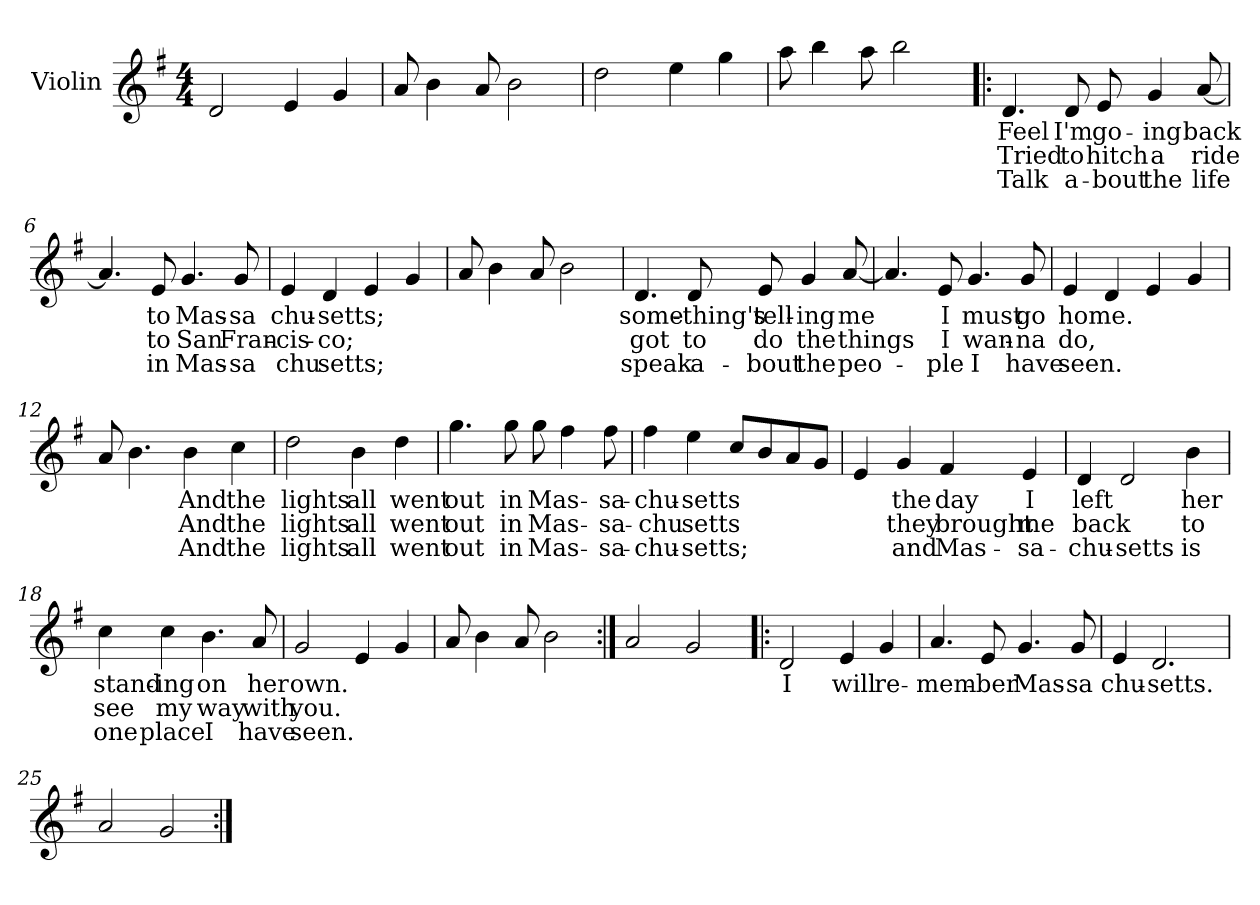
**kern	**text	**text	**text
*part1	*part1	*part1	*part1
*staff1	*staff1	*staff1	*staff1
*I"Violin	*	*	*
*I'Vln	*	*	*
*clefG2	*	*	*
*k[f#]	*	*	*
*G:	*	*	*
*M4/4	*	*	*
=1	=1	=1	=1
2d/	.	.	.
4e/	.	.	.
4g/	.	.	.
=2	=2	=2	=2
8a/	.	.	.
4b\	.	.	.
8a/	.	.	.
2b\	.	.	.
=3	=3	=3	=3
2dd\	.	.	.
4ee\	.	.	.
4gg\	.	.	.
=4	=4	=4	=4
8aa\	.	.	.
4bb\	.	.	.
8aa\	.	.	.
2bb\	.	.	.
!!LO:LB:g=z
=5!|:	=5!|:	=5!|:	=5!|:
4.d/	Feel	Tried	Talk
8d/	I'm	to	a-
8e/	go-	hitch	-bout
4g/	-ing	a	the
[8a/	back	ride	life
=6	=6	=6	=6
4.a/]	.	.	.
8e/	to	to	in
4.g/	Mas-	San	Mas-
8g/	-sa	Fran-	-sa
=7	=7	=7	=7
4e/	chu-	-cis-	chu
4d/	-setts;	-co;	setts;
4e/	.	.	.
4g/	.	.	.
=8	=8	=8	=8
8a/	.	.	.
4b\	.	.	.
8a/	.	.	.
2b\	.	.	.
!!LO:LB:g=z
=9	=9	=9	=9
4.d/	some-	got	speak
8d/	-thing's	to	a-
8e/	tell-	do	-bout
4g/	-ing	the	the
[8a/	me	things	peo-
=10	=10	=10	=10
4.a/]	.	.	.
8e/	I	I	-ple
4.g/	must	wan-	I
8g/	go	-na	have
=11	=11	=11	=11
4e/	home.	do,	seen.
4d/	.	.	.
4e/	.	.	.
4g/	.	.	.
=12	=12	=12	=12
8a/	.	.	.
4.b\	.	.	.
4b\	And	And	And
4cc\	the	the	the
!!LO:LB:g=z
=13	=13	=13	=13
2dd\	lights	lights	lights
4b\	all	all	all
4dd\	went	went	went
=14	=14	=14	=14
4.gg\	out	out	out
8gg\	in	in	in
8gg\	Mas-	Mas-	Mas-
4ff#\	.	.	.
8ff#\	-sa-	-sa-	-sa-
=15	=15	=15	=15
4ff#\	-chu-	-chu	-chu-
4ee\	-setts	setts	-setts;
8cc/L	.	.	.
8b/	.	.	.
8a/	.	.	.
8g/J	.	.	.
=16	=16	=16	=16
4e/	.	.	.
4g/	the	they	and
4f#/	day	brought	Mas-
4e/	I	me	-sa-
!!LO:LB:g=z
=17	=17	=17	=17
4d/	left	back	-chu-
2d/	.	.	-setts
4b\	her	to	is
=18	=18	=18	=18
4cc\	stand-	see	one
4cc\	-ing	my	place
4.b\	on	way	I
8a/	her	with	have
=19	=19	=19	=19
2g/	own.	you.	seen.
4e/	.	.	.
4g/	.	.	.
=20	=20	=20	=20
8a/	.	.	.
4b\	.	.	.
8a/	.	.	.
2b\	.	.	.
!!LO:LB:g=z
=21:|!	=21:|!	=21:|!	=21:|!
2a/	.	.	.
2g/	.	.	.
=22!|:	=22!|:	=22!|:	=22!|:
2d/	I	.	.
4e/	will	.	.
4g/	re-	.	.
=23	=23	=23	=23
4.a/	-mem-	.	.
8e/	-ber	.	.
4.g/	Mas-	.	.
8g/	-sa	.	.
=24	=24	=24	=24
4e/	chu-	.	.
2.d/	-setts.	.	.
=25	=25	=25	=25
2a/	.	.	.
2g/	.	.	.
=:|!	=:|!	=:|!	=:|!
*-	*-	*-	*-
